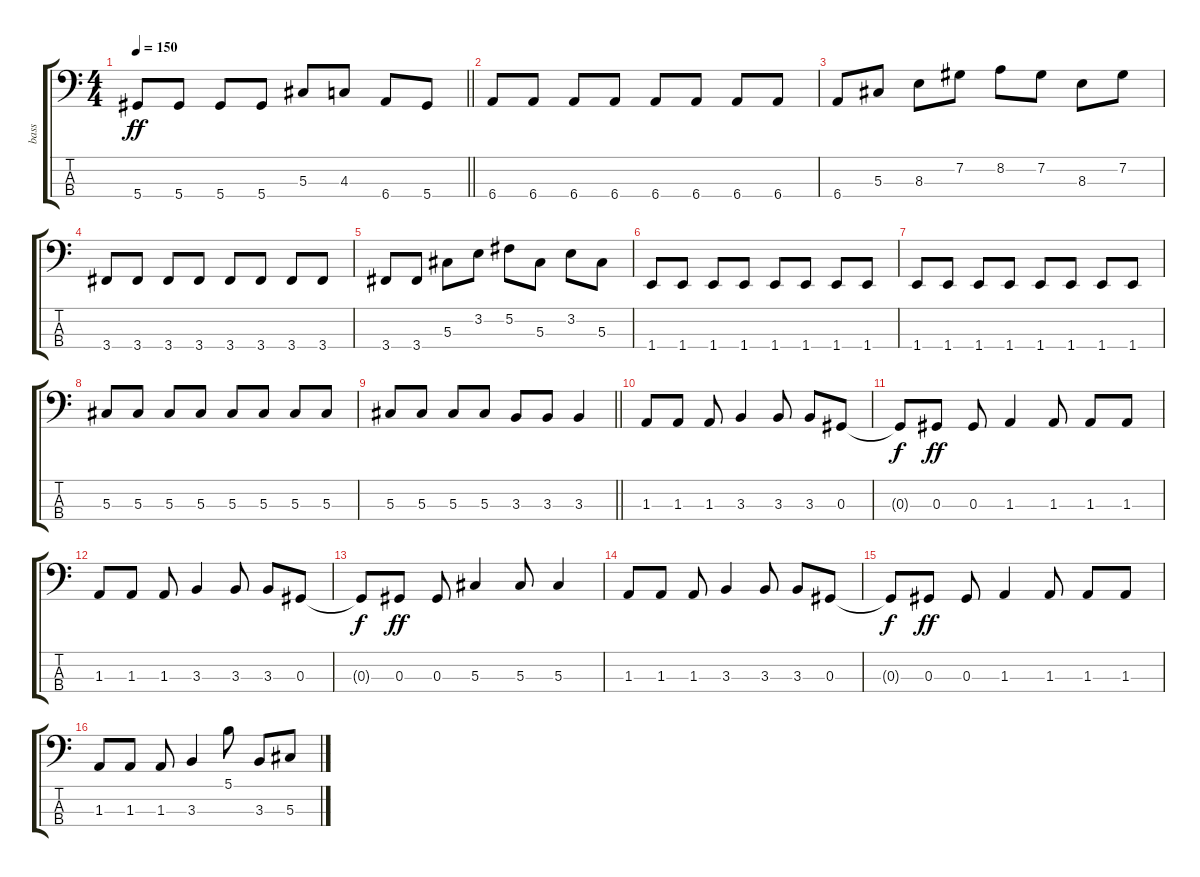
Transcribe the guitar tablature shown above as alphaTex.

\track ("bass" "bass") {instrument electricbasspick}
\staff {score tabs}
\tuning (Gb2 Db2 Ab1 Eb1) {hide}
\ts (4 4)
\tempo 150
\clef f4
\barLineRight lightlight
\ks c
5.4.8{dy ff} 5.4.8 5.4.8 5.4.8 5.3.8 4.3.8 6.4.8 5.4.8 |
6.4.8 6.4.8 6.4.8 6.4.8 6.4.8 6.4.8 6.4.8 6.4.8 |
6.4.8 5.3.8 8.3.8 7.2.8 8.2.8 7.2.8 8.3.8 7.2.8 |
3.4.8 3.4.8 3.4.8 3.4.8 3.4.8 3.4.8 3.4.8 3.4.8 |
3.4.8 3.4.8 5.3.8 3.2.8 5.2.8 5.3.8 3.2.8 5.3.8 |
1.4.8 1.4.8 1.4.8 1.4.8 1.4.8 1.4.8 1.4.8 1.4.8 |
1.4.8 1.4.8 1.4.8 1.4.8 1.4.8 1.4.8 1.4.8 1.4.8 |
5.3.8 5.3.8 5.3.8 5.3.8 5.3.8 5.3.8 5.3.8 5.3.8 |
\barLineRight lightlight
5.3.8 5.3.8 5.3.8 5.3.8 3.3.8 3.3.8 3.3.4 |
1.3.8 1.3.8 1.3.8 3.3.4 3.3.8 3.3.8 0.3.8 |
0.3{t}.8{dy f} 0.3.8{dy ff} 0.3.8 1.3.4 1.3.8 1.3.8 1.3.8 |
1.3.8 1.3.8 1.3.8 3.3.4 3.3.8 3.3.8 0.3.8 |
0.3{t}.8{dy f} 0.3.8{dy ff} 0.3.8 5.3.4 5.3.8 5.3.4 |
1.3.8 1.3.8 1.3.8 3.3.4 3.3.8 3.3.8 0.3.8 |
0.3{t}.8{dy f} 0.3.8{dy ff} 0.3.8 1.3.4 1.3.8 1.3.8 1.3.8 |
1.3.8 1.3.8 1.3.8 3.3.4 5.1.8 3.3.8 5.3.8
